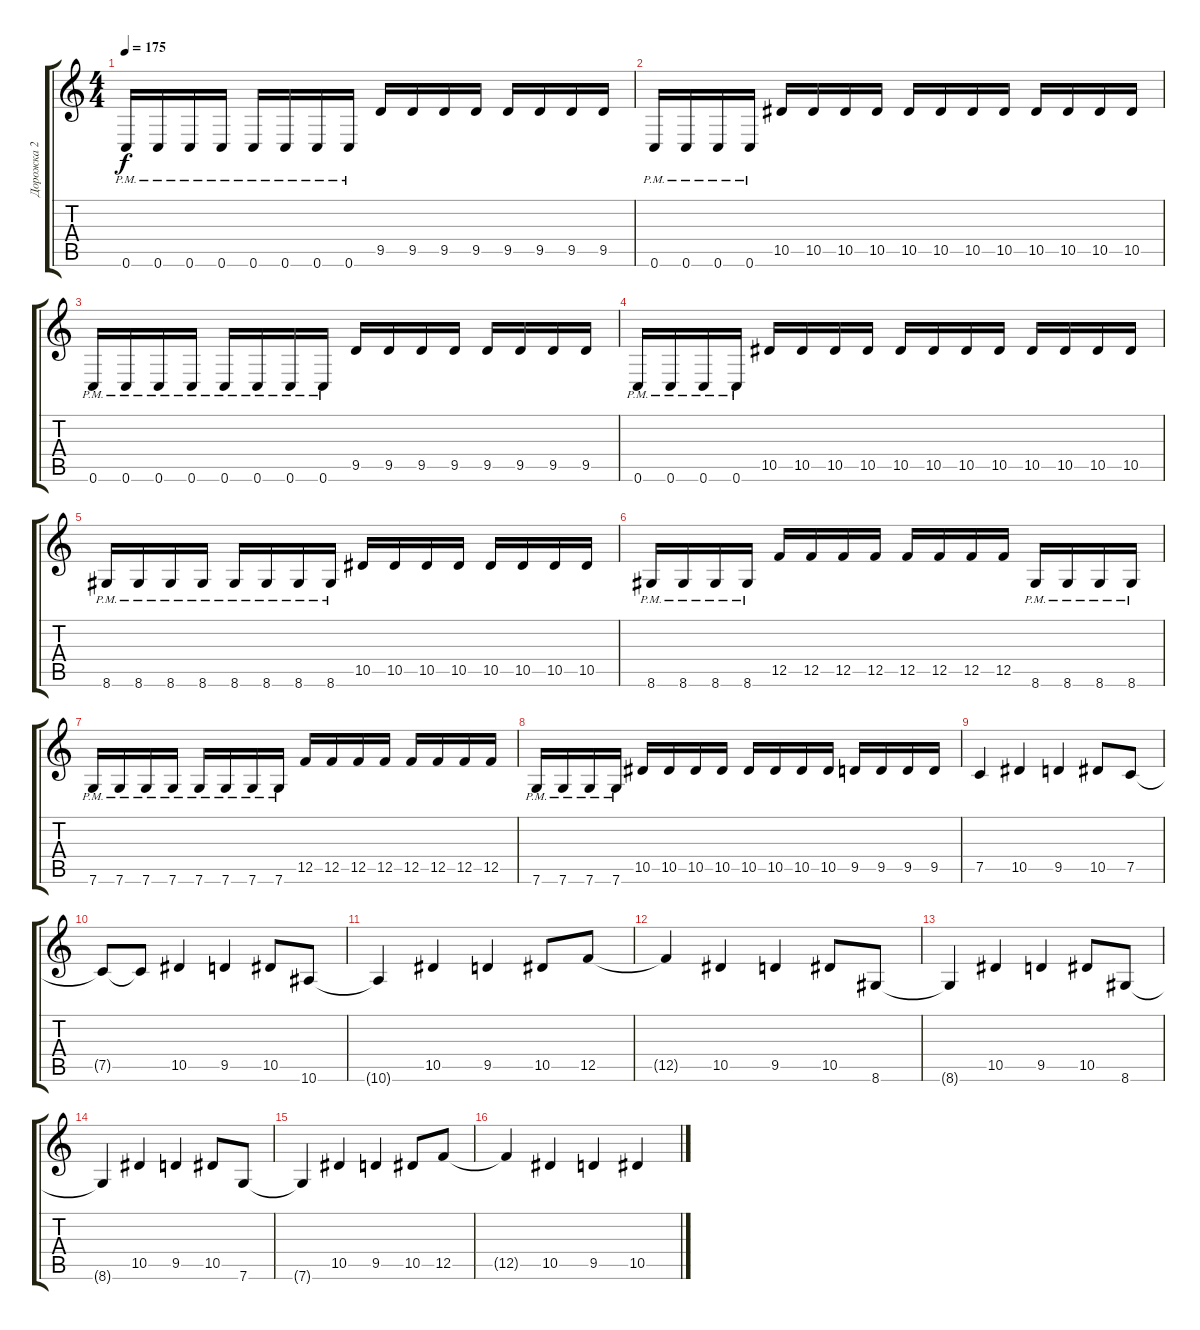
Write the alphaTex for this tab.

\track ("Дорожка 2" "Дорожка 2") {instrument overdrivenguitar}
\staff {score tabs}
\tuning (C4 G3 Eb3 Bb2 F2 C2) {hide}
\ts (4 4)
\tempo 175
\clef g2
\ks c
0.6{pm}.16{dy f} 0.6{pm}.16 0.6{pm}.16 0.6{pm}.16 0.6{pm}.16 0.6{pm}.16 0.6{pm}.16 0.6{pm}.16 9.5.16 9.5.16 9.5.16 9.5.16 9.5.16 9.5.16 9.5.16 9.5.16 |
0.6{pm}.16 0.6{pm}.16 0.6{pm}.16 0.6{pm}.16 10.5.16 10.5.16 10.5.16 10.5.16 10.5.16 10.5.16 10.5.16 10.5.16 10.5.16 10.5.16 10.5.16 10.5.16 |
0.6{pm}.16 0.6{pm}.16 0.6{pm}.16 0.6{pm}.16 0.6{pm}.16 0.6{pm}.16 0.6{pm}.16 0.6{pm}.16 9.5.16 9.5.16 9.5.16 9.5.16 9.5.16 9.5.16 9.5.16 9.5.16 |
0.6{pm}.16 0.6{pm}.16 0.6{pm}.16 0.6{pm}.16 10.5.16 10.5.16 10.5.16 10.5.16 10.5.16 10.5.16 10.5.16 10.5.16 10.5.16 10.5.16 10.5.16 10.5.16 |
8.6{pm}.16 8.6{pm}.16 8.6{pm}.16 8.6{pm}.16 8.6{pm}.16 8.6{pm}.16 8.6{pm}.16 8.6{pm}.16 10.5.16 10.5.16 10.5.16 10.5.16 10.5.16 10.5.16 10.5.16 10.5.16 |
8.6{pm}.16 8.6{pm}.16 8.6{pm}.16 8.6{pm}.16 12.5.16 12.5.16 12.5.16 12.5.16 12.5.16 12.5.16 12.5.16 12.5.16 8.6{pm}.16 8.6{pm}.16 8.6{pm}.16 8.6{pm}.16 |
7.6{pm}.16 7.6{pm}.16 7.6{pm}.16 7.6{pm}.16 7.6{pm}.16 7.6{pm}.16 7.6{pm}.16 7.6{pm}.16 12.5.16 12.5.16 12.5.16 12.5.16 12.5.16 12.5.16 12.5.16 12.5.16 |
7.6{pm}.16 7.6{pm}.16 7.6{pm}.16 7.6{pm}.16 10.5.16 10.5.16 10.5.16 10.5.16 10.5.16 10.5.16 10.5.16 10.5.16 9.5.16 9.5.16 9.5.16 9.5.16 |
7.5.4 10.5.4 9.5.4 10.5.8 7.5.8 |
7.5{t}.8 7.5{t}.8 10.5.4 9.5.4 10.5.8 10.6.8 |
10.6{t}.4 10.5.4 9.5.4 10.5.8 12.5.8 |
12.5{t}.4 10.5.4 9.5.4 10.5.8 8.6.8 |
8.6{t}.4 10.5.4 9.5.4 10.5.8 8.6.8 |
8.6{t}.4 10.5.4 9.5.4 10.5.8 7.6.8 |
7.6{t}.4 10.5.4 9.5.4 10.5.8 12.5.8 |
12.5{t}.4 10.5.4 9.5.4 10.5.4
